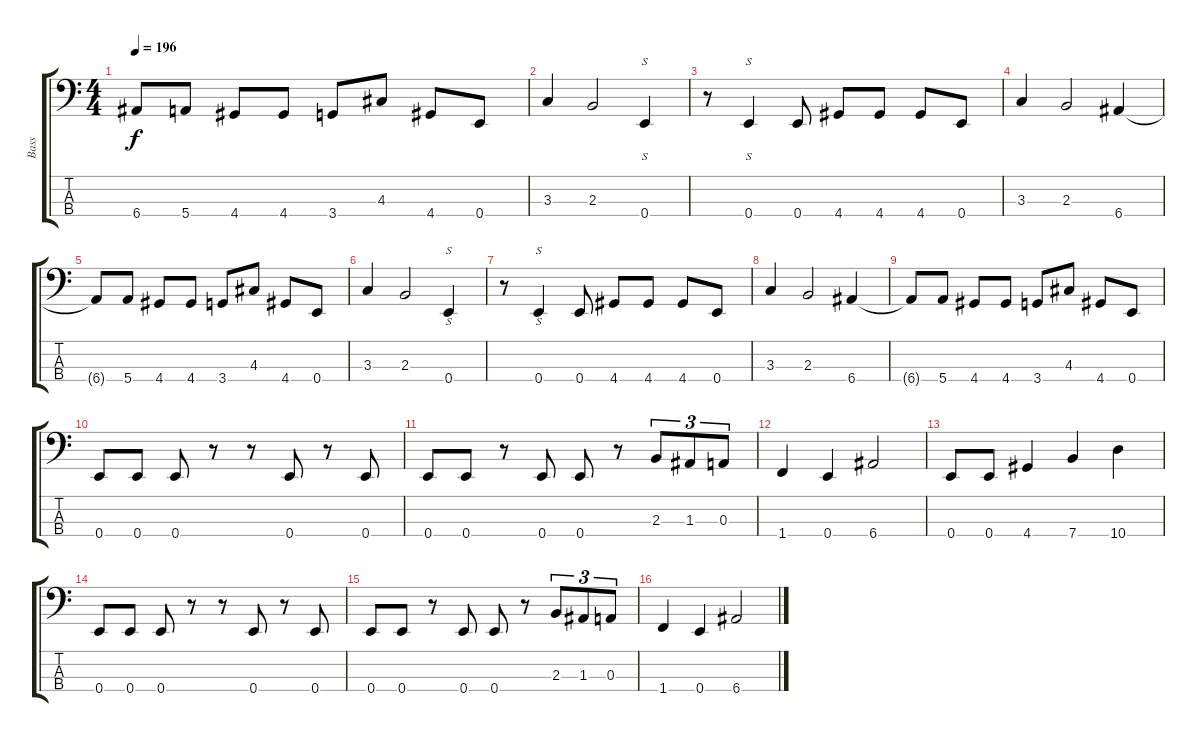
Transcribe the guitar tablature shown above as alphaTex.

\track ("Bass" "Bass") {instrument electricbassfinger}
\staff {score tabs}
\tuning (G2 D2 A1 E1) {hide}
\ts (4 4)
\tempo 196
\clef f4
\ks c
6.4{t}.8{dy f} 5.4.8 4.4.8 4.4.8 3.4.8 4.3.8 4.4.8 0.4.8 |
3.3.4 2.3.2 0.4.4{s instrument slapbass2} |
r.8 0.4.4{s} 0.4.8{instrument electricbassfinger} 4.4.8 4.4.8 4.4.8 0.4.8 |
3.3.4 2.3.2 6.4.4 |
6.4{t}.8 5.4.8 4.4.8 4.4.8 3.4.8 4.3.8 4.4.8 0.4.8 |
3.3.4 2.3.2 0.4.4{s instrument slapbass2} |
r.8 0.4.4{s} 0.4.8{instrument electricbassfinger} 4.4.8 4.4.8 4.4.8 0.4.8 |
3.3.4 2.3.2 6.4.4 |
6.4{t}.8 5.4.8 4.4.8 4.4.8 3.4.8 4.3.8 4.4.8 0.4.8 |
0.4.8 0.4.8 0.4.8 r.8 r.8 0.4.8 r.8 0.4.8 |
0.4.8 0.4.8 r.8 0.4.8 0.4.8 r.8 2.3.8{tu (3 2)} 1.3.8{tu (3 2)} 0.3.8{tu (3 2)} |
1.4.4 0.4.4 6.4.2 |
0.4.8 0.4.8 4.4.4 7.4.4 10.4.4 |
0.4.8 0.4.8 0.4.8 r.8 r.8 0.4.8 r.8 0.4.8 |
0.4.8 0.4.8 r.8 0.4.8 0.4.8 r.8 2.3.8{tu (3 2)} 1.3.8{tu (3 2)} 0.3.8{tu (3 2)} |
1.4.4 0.4.4 6.4.2
